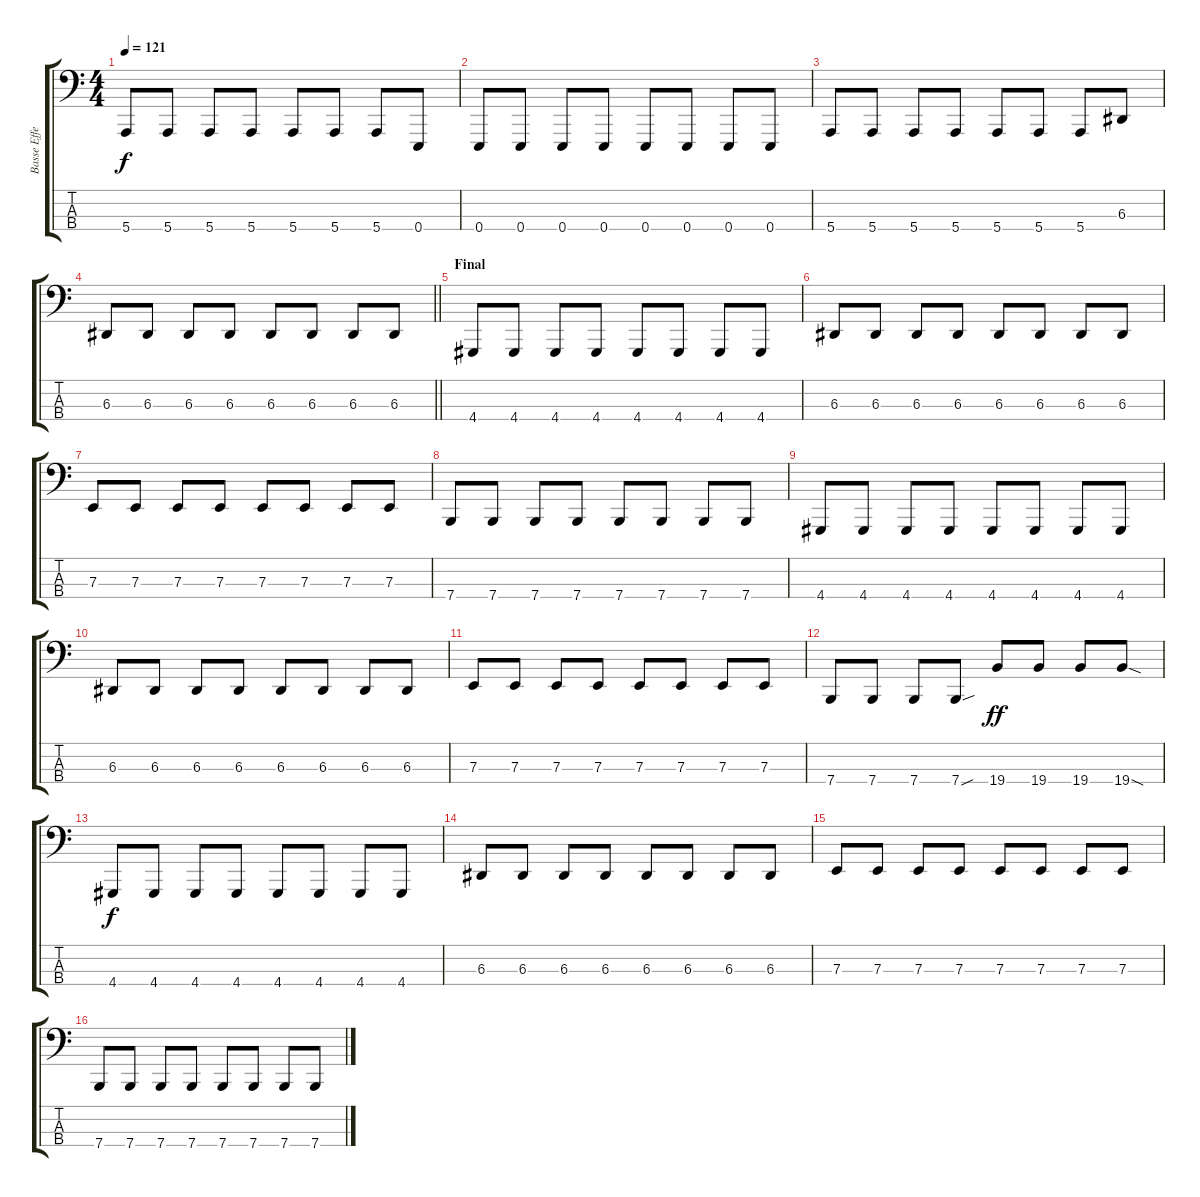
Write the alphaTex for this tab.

\track ("Basse Effets" "Basse Effe") {instrument lead2sawtooth}
\staff {score tabs}
\tuning (G2 D2 A1 E1) {hide}
\ts (4 4)
\tempo 121
\clef f4
\ks c
5.4.8{dy f} 5.4.8 5.4.8 5.4.8 5.4.8 5.4.8 5.4.8 0.4.8 |
0.4.8 0.4.8 0.4.8 0.4.8 0.4.8 0.4.8 0.4.8 0.4.8 |
5.4.8 5.4.8 5.4.8 5.4.8 5.4.8 5.4.8 5.4.8 6.3.8 |
\barLineRight lightlight
6.3.8 6.3.8 6.3.8 6.3.8 6.3.8 6.3.8 6.3.8 6.3.8 |
\section ("" "Final")
4.4.8 4.4.8 4.4.8 4.4.8 4.4.8 4.4.8 4.4.8 4.4.8 |
6.3.8 6.3.8 6.3.8 6.3.8 6.3.8 6.3.8 6.3.8 6.3.8 |
7.3.8 7.3.8 7.3.8 7.3.8 7.3.8 7.3.8 7.3.8 7.3.8 |
7.4.8 7.4.8 7.4.8 7.4.8 7.4.8 7.4.8 7.4.8 7.4.8 |
4.4.8 4.4.8 4.4.8 4.4.8 4.4.8 4.4.8 4.4.8 4.4.8 |
6.3.8 6.3.8 6.3.8 6.3.8 6.3.8 6.3.8 6.3.8 6.3.8 |
7.3.8 7.3.8 7.3.8 7.3.8 7.3.8 7.3.8 7.3.8 7.3.8 |
7.4.8 7.4.8 7.4.8 7.4{sou}.8 19.4.8{dy ff} 19.4.8 19.4.8 19.4{sod}.8 |
4.4.8{dy f} 4.4.8 4.4.8 4.4.8 4.4.8 4.4.8 4.4.8 4.4.8 |
6.3.8 6.3.8 6.3.8 6.3.8 6.3.8 6.3.8 6.3.8 6.3.8 |
7.3.8 7.3.8 7.3.8 7.3.8 7.3.8 7.3.8 7.3.8 7.3.8 |
7.4.8 7.4.8 7.4.8 7.4.8 7.4.8 7.4.8 7.4.8 7.4.8
